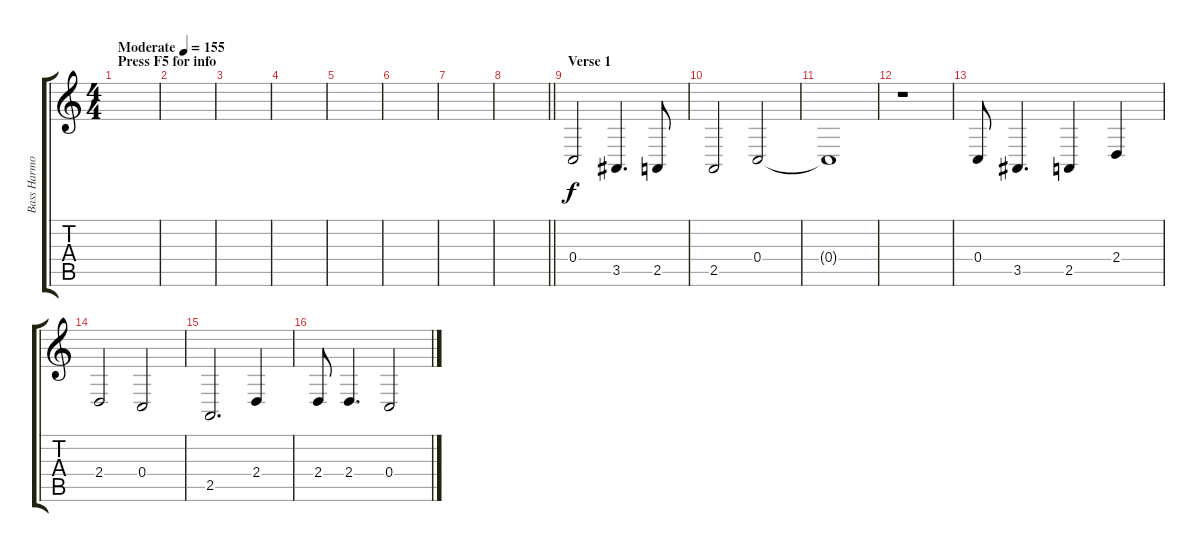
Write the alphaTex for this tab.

\track ("Bass Harmony" "Bass Harmo") {instrument frenchhorn}
\staff {score tabs}
\tuning (D4 A3 F3 C3 G2 D2) {hide}
\ts (4 4)
\section ("" "Press F5 for info")
\tempo (155 "Moderate")
\clef g2
\ks c
|
|
|
|
|
|
|
\barLineRight lightlight
|
\section ("" "Verse 1")
0.4.2 3.5.4{d} 2.5.8 |
2.5.2 0.4.2 |
0.4{t}.1 |
r.1 |
0.4.8 3.5.4{d} 2.5.4 2.4.4 |
2.4.2 0.4.2 |
2.5.2{d} 2.4.4 |
2.4.8 2.4.4{d} 0.4.2
